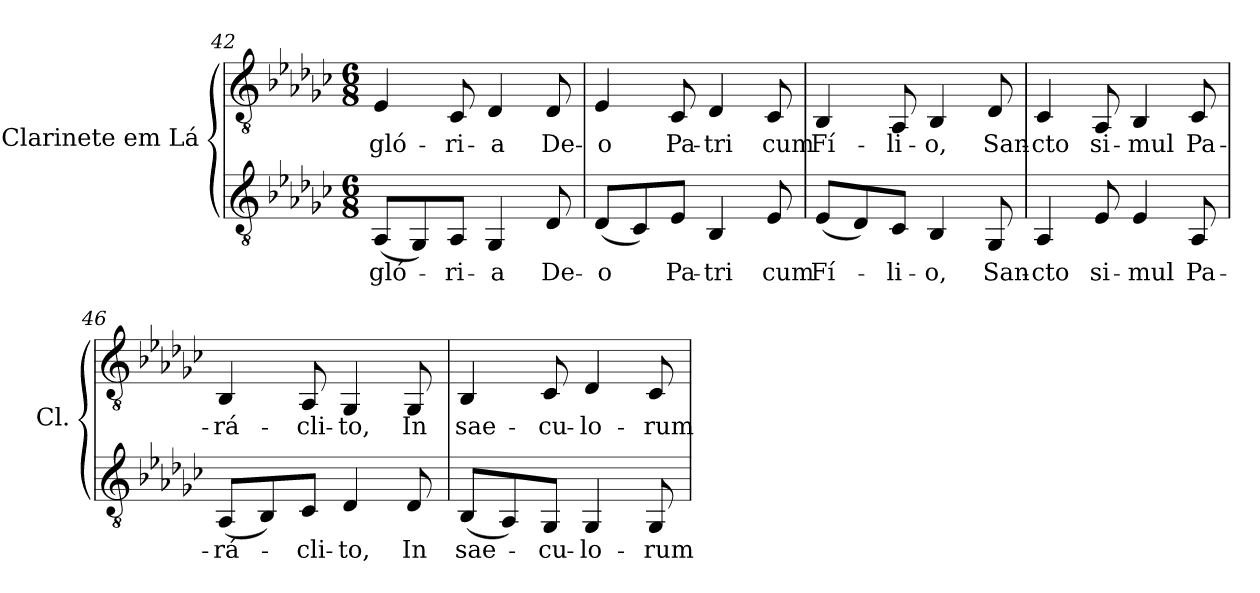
**kern	**text	**kern	**text
*part2	*part2	*part1	*part1
*staff2	*staff2	*staff1	*staff1
*I"Clarinete em Lá	*	*I"Clarinete em Lá	*
*I'Cl.	*	*I'Cl.	*
!!LO:LB:g=z
*clefGv2	*	*clefGv2	*
*ITrd2c3	*	*ITrd2c3	*
*k[b-e-a-]	*	*k[b-e-a-]	*
*E-:	*	*E-:	*
*M6/8	*	*M6/8	*
=42	=42	=42	=42
!	!LO:LY:b:color=#000000	!	!
!	!	!	!LO:LY:b:color=#000000
(8FFi/L	gló-	4Ci/	gló-
8EE-i/)	.	.	.
!	!LO:LY:b:color=#000000	!	!
!	!	!	!LO:LY:b:color=#000000
8FFi/J	-ri-	8AA-i/	-ri-
!	!LO:LY:b:color=#000000	!	!
!	!	!	!LO:LY:b:color=#000000
4EE-i/	-a	4BB-i/	-a
!	!LO:LY:b:color=#000000	!	!
!	!	!	!LO:LY:b:color=#000000
8BB-i/	De-	8BB-i/	De-
=43	=43	=43	=43
!	!LO:LY:b:color=#000000	!	!
!	!	!	!LO:LY:b:color=#000000
(8BB-i/L	-o	4Ci/	-o
8AA-i/)	.	.	.
!	!LO:LY:b:color=#000000	!	!
!	!	!	!LO:LY:b:color=#000000
8Ci/J	Pa-	8AA-i/	Pa-
!	!LO:LY:b:color=#000000	!	!
!	!	!	!LO:LY:b:color=#000000
4GGi/	-tri	4BB-i/	-tri
!	!LO:LY:b:color=#000000	!	!
!	!	!	!LO:LY:b:color=#000000
8Ci/	cum	8AA-i/	cum
=44	=44	=44	=44
!	!LO:LY:b:color=#000000	!	!
!	!	!	!LO:LY:b:color=#000000
(8Ci/L	Fí-	4GGi/	Fí-
8BB-i/)	.	.	.
!	!LO:LY:b:color=#000000	!	!
!	!	!	!LO:LY:b:color=#000000
8AA-i/J	-li-	8FFi/	-li-
!	!LO:LY:b:color=#000000	!	!
!	!	!	!LO:LY:b:color=#000000
4GGi/	-o,	4GGi/	-o,
!	!LO:LY:b:color=#000000	!	!
!	!	!	!LO:LY:b:color=#000000
8EE-i/	San-	8BB-i/	San-
=45	=45	=45	=45
!	!LO:LY:b:color=#000000	!	!
!	!	!	!LO:LY:b:color=#000000
4FFi/	-cto	4AA-i/	-cto
!	!LO:LY:b:color=#000000	!	!
!	!	!	!LO:LY:b:color=#000000
8Ci/	si-	8FFi/	si-
!	!LO:LY:b:color=#000000	!	!
!	!	!	!LO:LY:b:color=#000000
4Ci/	-mul	4GGi/	-mul
!	!LO:LY:b:color=#000000	!	!
!	!	!	!LO:LY:b:color=#000000
8FFi/	Pa-	8AA-i/	Pa-
!!LO:LB:g=z
=46	=46	=46	=46
!	!LO:LY:b:color=#000000	!	!
!	!	!	!LO:LY:b:color=#000000
(8FFi/L	-rá-	4GGi/	-rá-
8GGi/)	.	.	.
!	!LO:LY:b:color=#000000	!	!
!	!	!	!LO:LY:b:color=#000000
8AA-i/J	-cli-	8FFi/	-cli-
!	!LO:LY:b:color=#000000	!	!
!	!	!	!LO:LY:b:color=#000000
4BB-i/	-to,	4EE-i/	-to,
!	!LO:LY:b:color=#000000	!	!
!	!	!	!LO:LY:b:color=#000000
8BB-i/	In	8EE-i/	In
=47	=47	=47	=47
!	!LO:LY:b:color=#000000	!	!
!	!	!	!LO:LY:b:color=#000000
(8GGi/L	sae-	4GGi/	sae-
8FFi/)	.	.	.
!	!LO:LY:b:color=#000000	!	!
!	!	!	!LO:LY:b:color=#000000
8EE-i/J	-cu-	8AA-i/	-cu-
!	!LO:LY:b:color=#000000	!	!
!	!	!	!LO:LY:b:color=#000000
4EE-i/	-lo-	4BB-i/	-lo-
!	!LO:LY:b:color=#000000	!	!
!	!	!	!LO:LY:b:color=#000000
8EE-i/	-rum	8AA-i/	-rum
=	=	=	=
*-	*-	*-	*-
